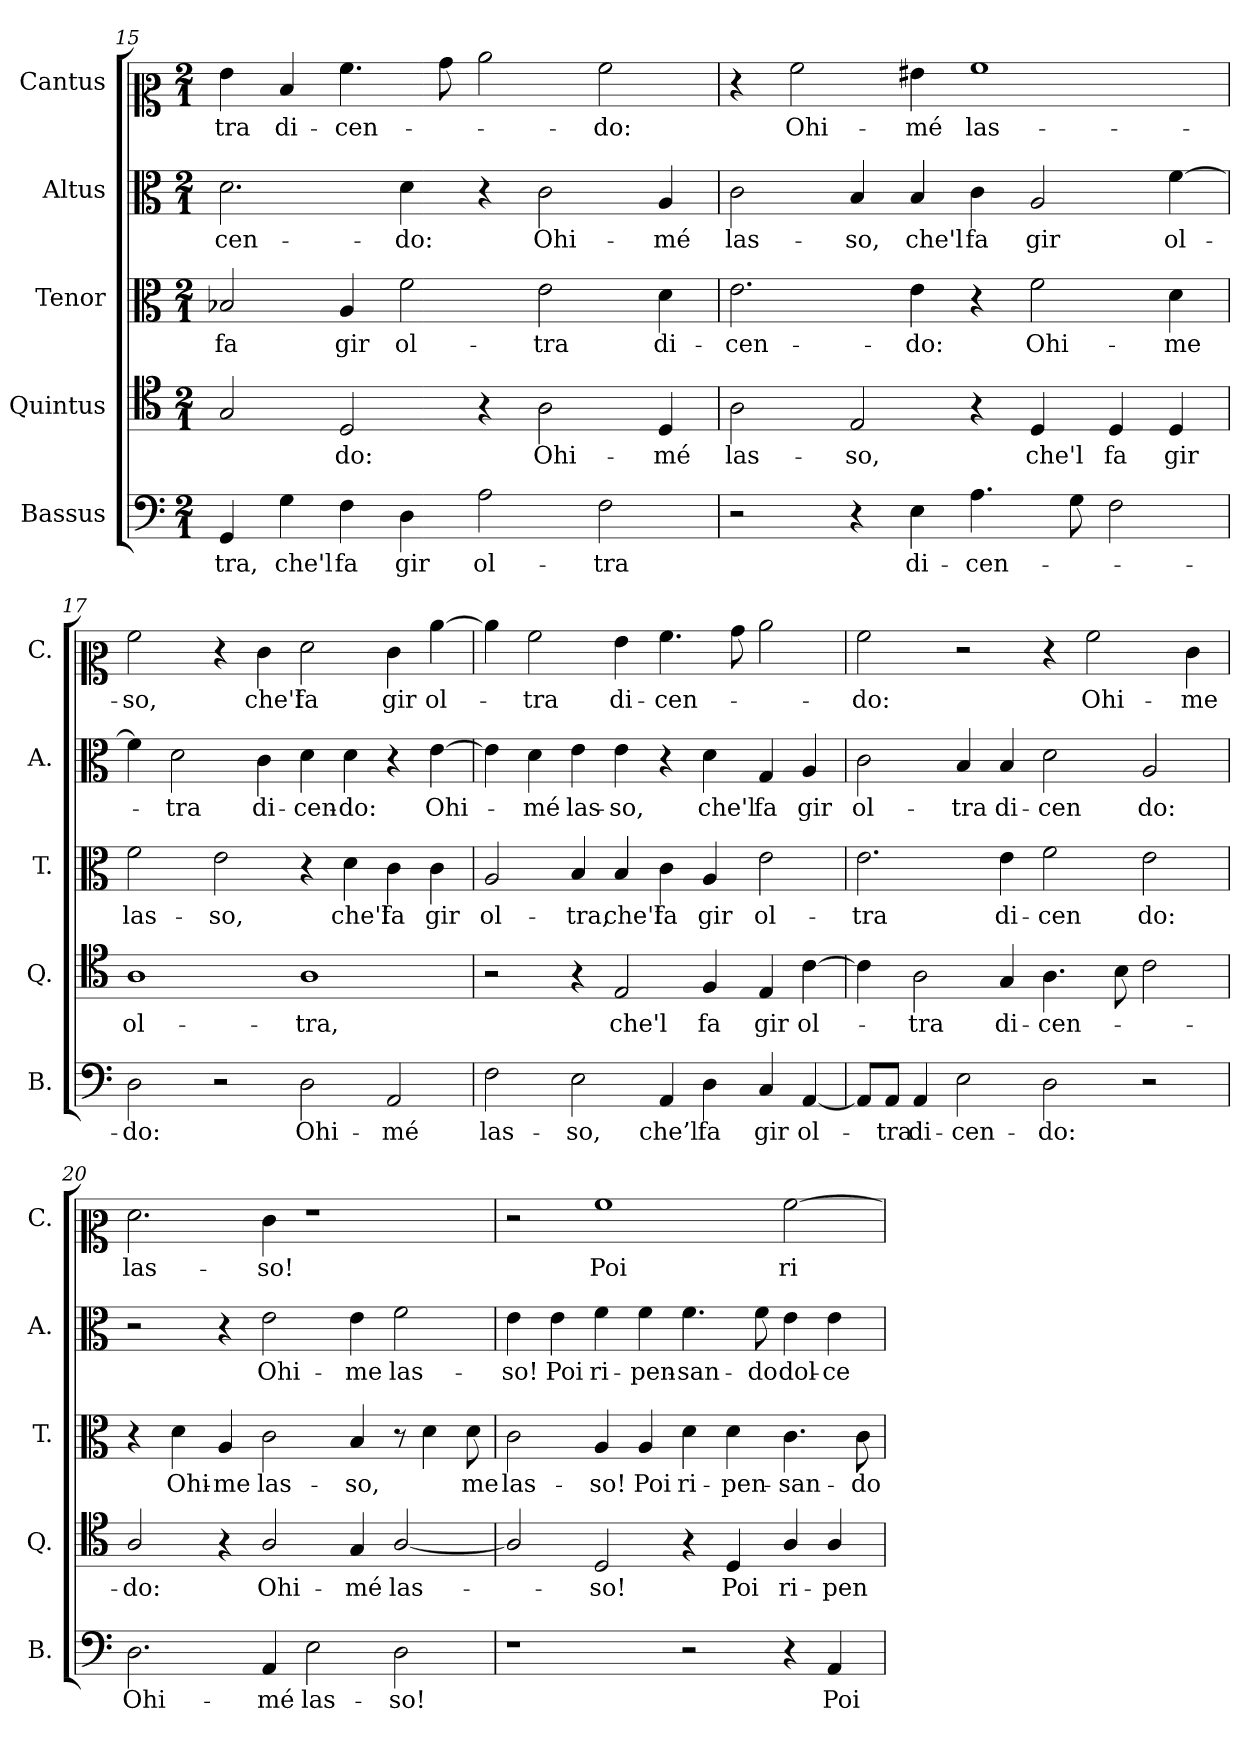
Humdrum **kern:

**kern	**text	**kern	**text	**kern	**text	**kern	**text	**kern	**text
*part5	*part5	*part4	*part4	*part3	*part3	*part2	*part2	*part1	*part1
*staff5	*staff5	*staff4	*staff4	*staff3	*staff3	*staff2	*staff2	*staff1	*staff1
*I"Bassus	*	*I"Quintus	*	*I"Tenor	*	*I"Altus	*	*I"Cantus	*
*I'B.	*	*I'Q.	*	*I'T.	*	*I'A.	*	*I'C.	*
*clefF4	*	*clefC4	*	*clefC3	*	*clefC3	*	*clefC2	*
*k[]	*	*k[]	*	*k[]	*	*k[]	*	*k[]	*
*M2/1	*	*M2/1	*	*M2/1	*	*M2/1	*	*M2/1	*
=15	=15	=15	=15	=15	=15	=15	=15	=15	=15
4GG/	-tra,	2G/	.	2B-X/	fa	2.d\	-cen-	4g\	-tra
4G\	che'l	.	.	.	.	.	.	4d/	di-
4F\	fa	2D/	-do:	4A/	gir	.	.	4.a\	-cen-
4D\	gir	.	.	2f\	ol-	4d\	-do:	.	.
.	.	.	.	.	.	.	.	8b\	.
2A\	ol-	4r	.	.	.	4r	.	2cc\	.
.	.	2A\	Ohi-	2e\	-tra	2c\	Ohi-	.	.
2F\	-tra	.	.	.	.	.	.	2a\	-do:
.	.	4D/	-mé	4d\	di-	4A/	-mé	.	.
!!LO:LB:g=z
=16	=16	=16	=16	=16	=16	=16	=16	=16	=16
2r	.	2A\	las-	2.e\	-cen-	2c\	las-	4r	.
.	.	.	.	.	.	.	.	2a\	Ohi-
4r	.	2E/	-so,	.	.	4B/	-so,	.	.
4E\	di-	.	.	4e\	-do:	4B/	che'l	4g#X\	-mé
4.A\	-cen-	4r	.	4r	.	4c\	fa	1a	las-
.	.	4D/	che'l	2f\	Ohi-	2A/	gir	.	.
8G\	.	.	.	.	.	.	.	.	.
2F\	.	4D/	fa	.	.	.	.	.	.
.	.	4D/	gir	4d\	-me	[4f\	ol-	.	.
=17	=17	=17	=17	=17	=17	=17	=17	=17	=17
2D\	-do:	1A	ol-	2f\	las-	4f\]	.	2a\	-so,
.	.	.	.	.	.	2d\	-tra	.	.
2r	.	.	.	2e\	-so,	.	.	4r	.
.	.	.	.	.	.	4c\	di-	4e\	che'l
2D\	Ohi-	1A	-tra,	4r	.	4d\	-cen-	2f\	fa
.	.	.	.	4d\	che'l	4d\	-do:	.	.
2AA/	-mé	.	.	4c\	fa	4r	.	4e\	gir
.	.	.	.	4c\	gir	[4e\	Ohi-	[4cc\	ol-
=18	=18	=18	=18	=18	=18	=18	=18	=18	=18
2F\	las-	2r	.	2A/	ol-	4e\]	.	4cc\]	.
.	.	.	.	.	.	4d\	-mé	2a\	-tra
2E\	-so,	4r	.	4B/	-tra,	4e\	las-	.	.
.	.	2E/	che'l	4B/	che'l	4e\	-so,	4g\	di-
4AA/	che’l	.	.	4c\	fa	4r	.	4.a\	-cen-
4D\	fa	4F/	fa	4A/	gir	4d\	che'l	.	.
.	.	.	.	.	.	.	.	8b\	.
4C/	gir	4E/	gir	2e\	ol-	4G/	fa	2cc\	.
[4AA/	ol-	[4c\	ol-	.	.	4A/	gir	.	.
=19	=19	=19	=19	=19	=19	=19	=19	=19	=19
8AA/L]	.	4c\]	.	2.e\	-tra	2c\	ol-	2a\	-do:
8AA/J	-tra	.	.	.	.	.	.	.	.
4AA/	di-	2A\	-tra	.	.	.	.	.	.
2E\	-cen-	.	.	.	.	4B/	-tra	2r	.
.	.	4G/	di-	4e\	di-	4B/	di-	.	.
2D\	-do:	4.A\	-cen-	2f\	-cen	2d\	-cen	4r	.
.	.	.	.	.	.	.	.	2a\	Ohi-
.	.	8B\	.	.	.	.	.	.	.
2r	.	2c\	.	2e\	do:	2A/	do:	.	.
.	.	.	.	.	.	.	.	4e\	-me
!!LO:PB:g=z
=20	=20	=20	=20	=20	=20	=20	=20	=20	=20
2.D\	Ohi-	2A/	-do:	4r	.	2r	.	2.f\	las-
.	.	.	.	4d\	Ohi-	.	.	.	.
.	.	4r	.	4A/	-me	4r	.	.	.
4AA/	-mé	2A/	Ohi-	2c\	las-	2e\	Ohi-	4e\	-so!
2E\	las-	.	.	.	.	.	.	1r	.
.	.	4G/	-mé	4B/	-so,	4e\	-me	.	.
2D\	-so!	[2A/	las-	8r	.	2f\	las-	.	.
.	.	.	.	4d\	.	.	.	.	.
.	.	.	.	8d\	-me	.	.	.	.
=21	=21	=21	=21	=21	=21	=21	=21	=21	=21
1r	.	2A/]	.	2c\	las-	4e\	-so!	2r	.
.	.	.	.	.	.	4e\	Poi	.	.
.	.	2D/	-so!	4A/	-so!	4f\	ri-	1a	Poi
.	.	.	.	4A/	Poi	4f\	-pen-	.	.
2r	.	4r	.	4d\	ri-	4.f\	-san-	.	.
.	.	4D/	Poi	4d\	-pen-	.	.	.	.
.	.	.	.	.	.	8f\	-do	.	.
4r	.	4A/	ri-	4.c\	-san-	4e\	dol-	[2a\	ri-
4AA/	Poi	4A/	-pen-	.	.	4e\	-ce	.	.
.	.	.	.	8c\	-do	.	.	.	.
=	=	=	=	=	=	=	=	=	=
*-	*-	*-	*-	*-	*-	*-	*-	*-	*-
